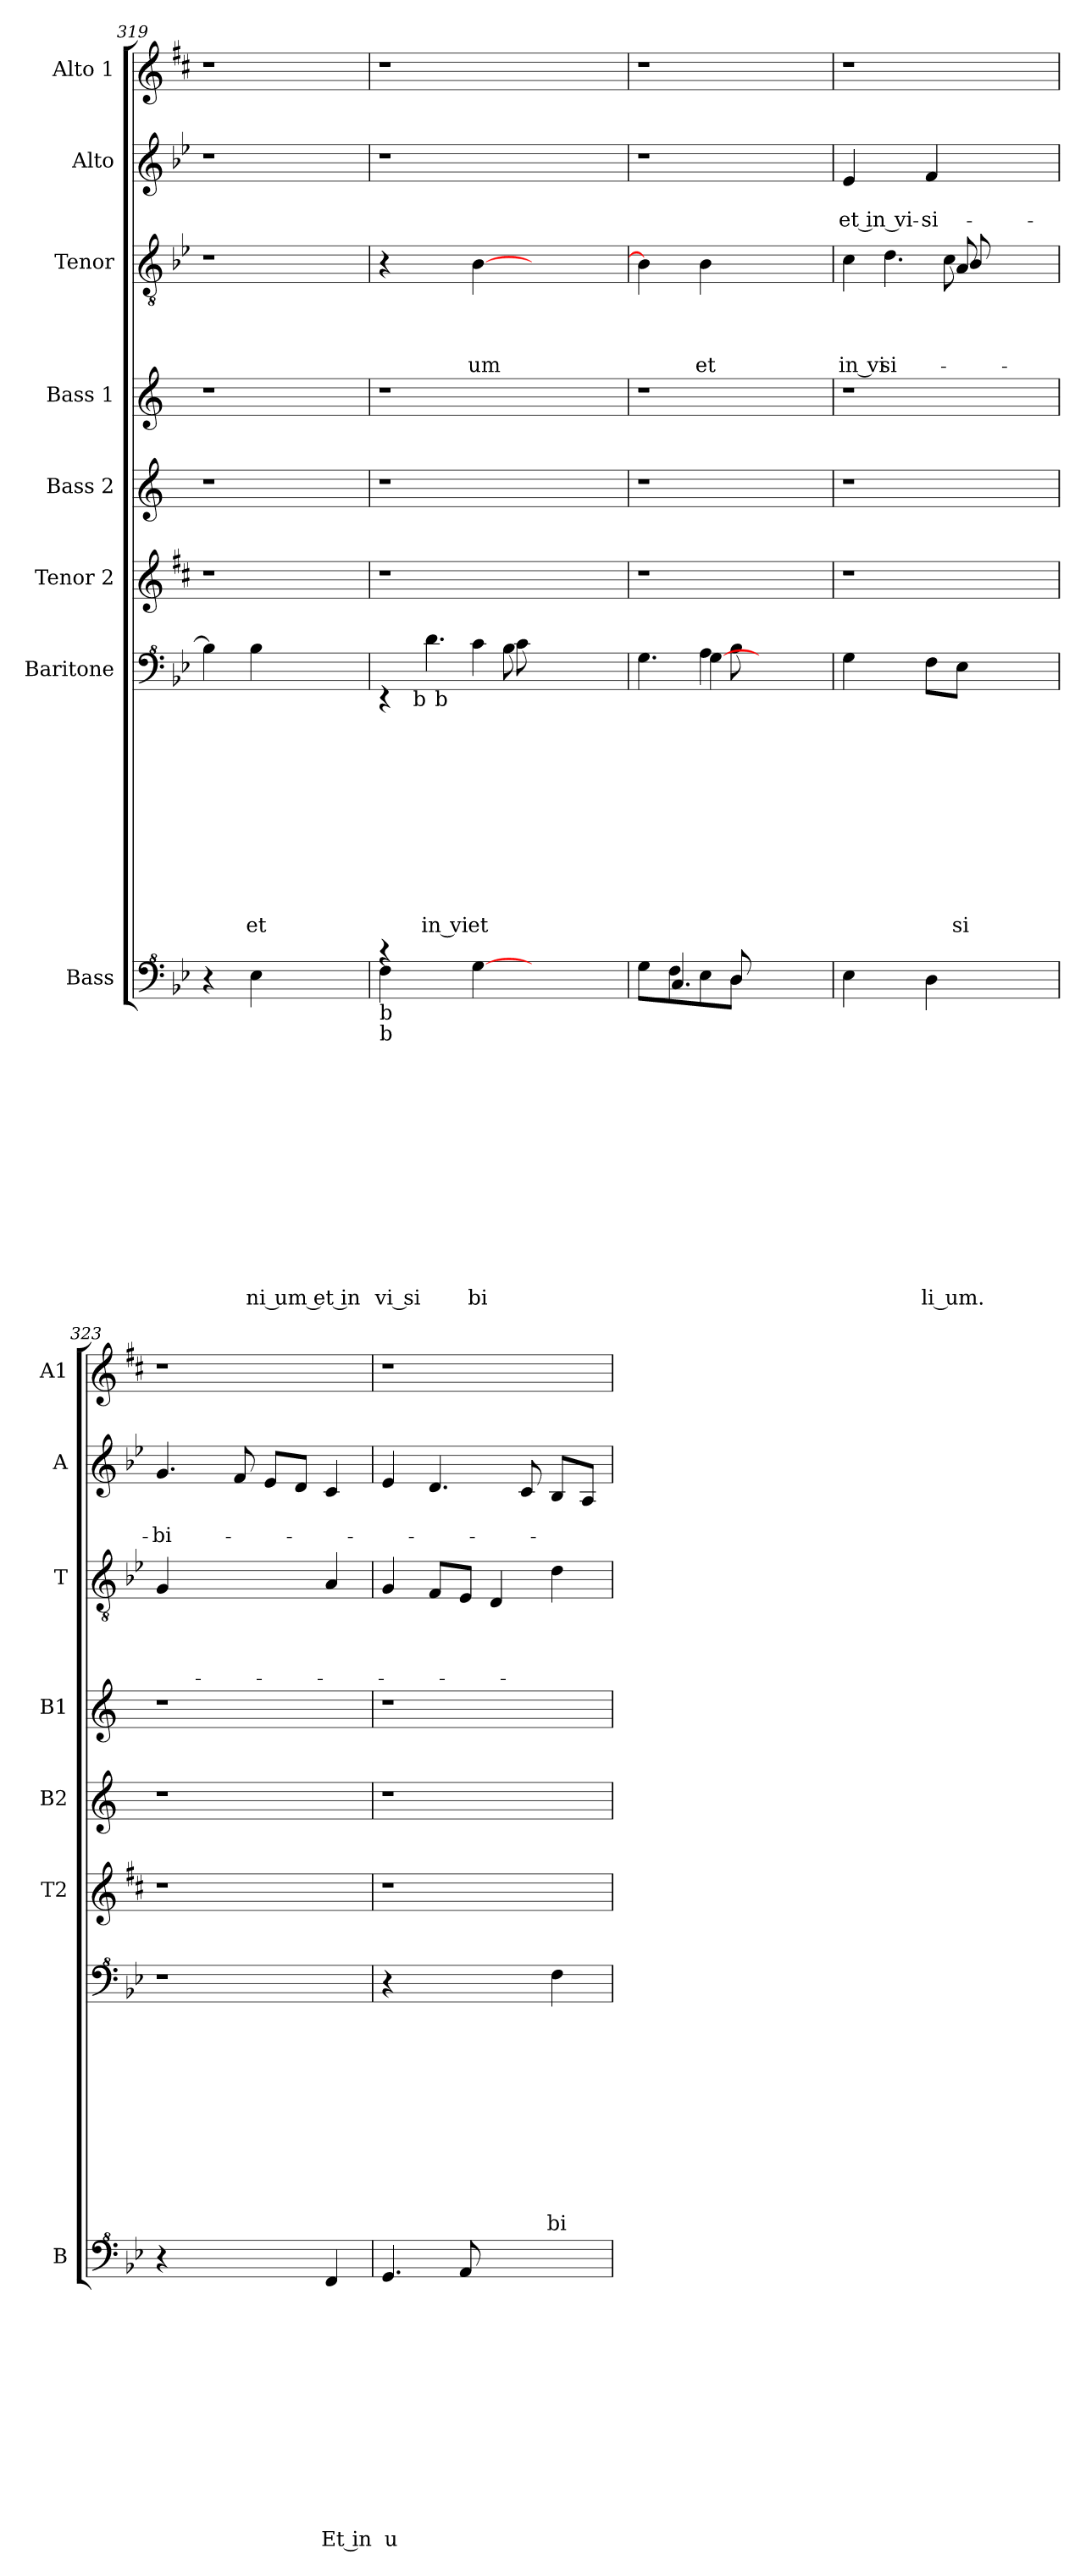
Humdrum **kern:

**kern	**text	**text	**text	**text	**text	**text	**text	**text	**text	**text	**text	**text	**text	**kern	**text	**text	**text	**text	**text	**text	**text	**text	**text	**text	**text	**kern	**kern	**kern	**kern	**text	**text	**text	**text	**kern	**text	**text	**kern
*part8	*part8	*part8	*part8	*part8	*part8	*part8	*part8	*part8	*part8	*part8	*part8	*part8	*part8	*part7	*part7	*part7	*part7	*part7	*part7	*part7	*part7	*part7	*part7	*part7	*part7	*part6	*part5	*part4	*part3	*part3	*part3	*part3	*part3	*part2	*part2	*part2	*part1
*staff8	*staff8	*staff8	*staff8	*staff8	*staff8	*staff8	*staff8	*staff8	*staff8	*staff8	*staff8	*staff8	*staff8	*staff7	*staff7	*staff7	*staff7	*staff7	*staff7	*staff7	*staff7	*staff7	*staff7	*staff7	*staff7	*staff6	*staff5	*staff4	*staff3	*staff3	*staff3	*staff3	*staff3	*staff2	*staff2	*staff2	*staff1
*I"Bass	*	*	*	*	*	*	*	*	*	*	*	*	*	*I"Baritone	*	*	*	*	*	*	*	*	*	*	*	*I"Tenor 2	*I"Bass 2	*I"Bass 1	*I"Tenor	*	*	*	*	*I"Alto	*	*	*I"Alto 1
*I'B	*	*	*	*	*	*	*	*	*	*	*	*	*	*	*	*	*	*	*	*	*	*	*	*	*	*I'T2	*I'B2	*I'B1	*I'T	*	*	*	*	*I'A	*	*	*I'A1
*clefF^4	*	*	*	*	*	*	*	*	*	*	*	*	*	*clefF^4	*	*	*	*	*	*	*	*	*	*	*	*clefG2	*clefG2	*clefG2	*clefGv2	*	*	*	*	*clefG2	*	*	*clefG2
*	*	*	*	*	*	*	*	*	*	*	*	*	*	*	*	*	*	*	*	*	*	*	*	*	*	*ITrd1c2	*	*	*ITrd1c2	*	*	*	*	*ITrd1c2	*	*	*ITrd1c2
*k[b-e-]	*	*	*	*	*	*	*	*	*	*	*	*	*	*k[b-e-]	*	*	*	*	*	*	*	*	*	*	*	*k[]	*k[]	*k[]	*k[b-e-a-d-]	*	*	*	*	*k[b-e-a-d-]	*	*	*k[]
*B-:	*	*	*	*	*	*	*	*	*	*	*	*	*	*B-:	*	*	*	*	*	*	*	*	*	*	*	*C:	*C:	*C:	*A-:	*	*	*	*	*A-:	*	*	*C:
=319	=319	=319	=319	=319	=319	=319	=319	=319	=319	=319	=319	=319	=319	=319	=319	=319	=319	=319	=319	=319	=319	=319	=319	=319	=319	=319	=319	=319	=319	=319	=319	=319	=319	=319	=319	=319	=319
4r	.	.	.	.	.	.	.	.	.	.	.	.	.	4b-\]	.	.	.	.	.	.	.	.	.	.	.	1r	1r	1r	1r	.	.	.	.	1r	.	.	1r
!	!	!	!	!	!	!	!	!	!	!	!	!	!LO:LY:b:rj	!	!	!	!	!	!	!	!	!	!	!	!LO:LY:b	!	!	!	!	!	!	!	!	!	!	!	!
4e-\	.	.	.	.	.	.	.	.	.	.	.	.	ni um et in	4b-\	.	.	.	.	.	.	.	.	.	.	et	.	.	.	.	.	.	.	.	.	.	.	.
2ryy	.	.	.	.	.	.	.	.	.	.	.	.	.	2ryy	.	.	.	.	.	.	.	.	.	.	.	.	.	.	.	.	.	.	.	.	.	.	.
!!LO:PB:g=z
=320	=320	=320	=320	=320	=320	=320	=320	=320	=320	=320	=320	=320	=320	=320	=320	=320	=320	=320	=320	=320	=320	=320	=320	=320	=320	=320	=320	=320	=320	=320	=320	=320	=320	=320	=320	=320	=320
*^	*	*	*	*	*	*	*	*	*	*	*	*	*	*	*	*	*	*	*	*	*	*	*	*	*	*	*	*	*	*	*	*	*	*	*	*	*
!LO:TX:b:t=b	!	!	!	!	!	!	!	!	!	!	!	!	!	!	!	!	!	!	!	!	!	!	!	!	!	!	!	!	!	!	!	!	!	!	!	!	!	!
!LO:TX:b:t=b	!	!	!	!	!	!	!	!	!	!	!	!	!	!	!	!	!	!	!	!	!	!	!	!	!	!	!	!	!	!	!	!	!	!	!	!	!	!
!	!	!	!	!	!	!	!	!	!	!	!	!	!	!LO:LY:b:rj	!	!	!	!	!	!	!	!	!	!	!	!	!	!	!	!	!	!	!	!	!	!	!	!
*	*	*	*	*	*	*	*	*	*	*	*	*	*	*	*^	*	*	*	*	*	*	*	*	*	*	*	*	*	*	*	*	*	*	*	*	*	*	*
*	*	*	*	*	*	*	*	*	*	*	*	*	*	*	*	*^	*	*	*	*	*	*	*	*	*	*	*	*	*	*	*	*	*	*	*	*	*	*	*
*	*	*	*	*	*	*	*	*	*	*	*	*	*	*	*	*	*^	*	*	*	*	*	*	*	*	*	*	*	*	*	*	*	*	*	*	*	*	*	*	*
4rcc	4f\	.	.	.	.	.	.	.	.	.	.	.	.	vi si	16ryy	4rE	8ryy	4.ryy	.	.	.	.	.	.	.	.	.	.	.	1r	1r	1r	4r	.	.	.	.	1r	.	.	1r
.	.	.	.	.	.	.	.	.	.	.	.	.	.	.	32ryy	.	.	.	.	.	.	.	.	.	.	.	.	.	.	.	.	.	.	.	.	.	.	.	.	.	.
!	!	!	!	!	!	!	!	!	!	!	!	!	!	!	!LO:TX:b:t=b	!	!	!	!	!	!	!	!	!	!	!	!	!	!	!	!	!	!	!	!	!	!	!	!	!	!
.	.	.	.	.	.	.	.	.	.	.	.	.	.	.	32.ryy	.	.	.	.	.	.	.	.	.	.	.	.	.	.	.	.	.	.	.	.	.	.	.	.	.	.
!	!	!	!	!	!	!	!	!	!	!	!	!	!	!	!	!	!	!	!	!	!	!	!	!	!	!	!	!	!LO:LY:b	!	!	!	!	!	!	!	!	!	!	!	!
.	.	.	.	.	.	.	.	.	.	.	.	.	.	.	.	.	4.dd\	.	.	.	.	.	.	.	.	.	.	.	in vi	.	.	.	.	.	.	.	.	.	.	.	.
!	!	!	!	!	!	!	!	!	!	!	!	!	!	!	!LO:TX:b:t=b	!	!	!	!	!	!	!	!	!	!	!	!	!	!	!	!	!	!	!	!	!	!	!	!	!	!
.	.	.	.	.	.	.	.	.	.	.	.	.	.	.	32.ryy	.	.	.	.	.	.	.	.	.	.	.	.	.	.	.	.	.	.	.	.	.	.	.	.	.	.
.	.	.	.	.	.	.	.	.	.	.	.	.	.	.	8.ryy	.	.	.	.	.	.	.	.	.	.	.	.	.	.	.	.	.	.	.	.	.	.	.	.	.	.
!	!	!	!	!	!	!	!	!	!	!	!	!	!	!LO:LY:b	!	!	!	!	!	!	!	!	!	!	!	!	!	!	!LO:LY:b	!	!	!	!	!	!	!	!LO:LY:b	!	!	!	!
2ryy	[>4g\	.	.	.	.	.	.	.	.	.	.	.	.	bi	.	4cc\	.	.	.	.	.	.	.	.	.	.	.	.	et	.	.	.	[>4A-\	.	.	.	um	.	.	.	.
.	.	.	.	.	.	.	.	.	.	.	.	.	.	.	8b-\	.	.	8cc\	.	.	.	.	.	.	.	.	.	.	.	.	.	.	.	.	.	.	.	.	.	.	.
.	2ryy	.	.	.	.	.	.	.	.	.	.	.	.	.	2ryy	2ryy	2ryy	2ryy	.	.	.	.	.	.	.	.	.	.	.	.	.	.	2ryy	.	.	.	.	.	.	.	.
4ryy	.	.	.	.	.	.	.	.	.	.	.	.	.	.	.	.	.	.	.	.	.	.	.	.	.	.	.	.	.	.	.	.	.	.	.	.	.	.	.	.	.
*	*	*	*	*	*	*	*	*	*	*	*	*	*	*	*	*	*v	*v	*	*	*	*	*	*	*	*	*	*	*	*	*	*	*	*	*	*	*	*	*	*	*
=321	=321	=321	=321	=321	=321	=321	=321	=321	=321	=321	=321	=321	=321	=321	=321	=321	=321	=321	=321	=321	=321	=321	=321	=321	=321	=321	=321	=321	=321	=321	=321	=321	=321	=321	=321	=321	=321	=321	=321	=321
*	*^	*	*	*	*	*	*	*	*	*	*	*	*	*	*	*	*	*	*	*	*	*	*	*	*	*	*	*	*	*	*	*	*	*	*	*	*	*	*	*
8g\L	8ryy	4.ryy	.	.	.	.	.	.	.	.	.	.	.	.	.	4.g\	4ryy	4ryy	.	.	.	.	.	.	.	.	.	.	.	1r	1r	1r	4A-\]	.	.	.	.	1r	.	.	1r
8f\	4.c/	.	.	.	.	.	.	.	.	.	.	.	.	.	.	.	.	.	.	.	.	.	.	.	.	.	.	.	.	.	.	.	.	.	.	.	.	.	.	.	.
!	!	!	!	!	!	!	!	!	!	!	!	!	!	!	!	!	!	!	!	!	!	!	!	!	!	!	!	!	!	!	!	!	!	!	!	!	!LO:LY:b	!	!	!	!
8e-\	.	.	.	.	.	.	.	.	.	.	.	.	.	.	.	.	4a\	[>4g\	.	.	.	.	.	.	.	.	.	.	.	.	.	.	4A-\	.	.	.	et	.	.	.	.
8d\J	.	8d/	.	.	.	.	.	.	.	.	.	.	.	.	.	8b-\	.	.	.	.	.	.	.	.	.	.	.	.	.	.	.	.	.	.	.	.	.	.	.	.	.
2ryy	2ryy	2ryy	.	.	.	.	.	.	.	.	.	.	.	.	.	2ryy	2ryy	2ryy	.	.	.	.	.	.	.	.	.	.	.	.	.	.	2ryy	.	.	.	.	.	.	.	.
=322	=322	=322	=322	=322	=322	=322	=322	=322	=322	=322	=322	=322	=322	=322	=322	=322	=322	=322	=322	=322	=322	=322	=322	=322	=322	=322	=322	=322	=322	=322	=322	=322	=322	=322	=322	=322	=322	=322	=322	=322	=322
!	!	!	!	!	!	!	!	!	!	!	!	!	!	!	!	!	!	!	!	!	!	!	!	!	!	!	!	!	!	!	!	!	!	!	!	!	!LO:LY:b	!	!	!LO:LY:b:rj	!
*	*	*	*	*	*	*	*	*	*	*	*	*	*	*	*	*	*	*	*	*	*	*	*	*	*	*	*	*	*	*	*	*	*^	*	*	*	*	*	*	*	*
*	*	*	*	*	*	*	*	*	*	*	*	*	*	*	*	*	*	*	*	*	*	*	*	*	*	*	*	*	*	*	*	*	*	*^	*	*	*	*	*	*	*	*
*v	*v	*v	*	*	*	*	*	*	*	*	*	*	*	*	*	*	*	*	*	*	*	*	*	*	*	*	*	*	*	*	*	*	*	*	*^	*	*	*	*	*	*	*	*
*	*	*	*	*	*	*	*	*	*	*	*	*	*	*v	*v	*v	*	*	*	*	*	*	*	*	*	*	*	*	*	*	*	*	*	*	*	*	*	*	*	*	*	*
4e-\	.	.	.	.	.	.	.	.	.	.	.	.	.	4g\	.	.	.	.	.	.	.	.	.	.	.	1r	1r	1r	4B-\	8ryy	4.ryy	4.ryy	.	.	.	in vi-	4d-/	.	et in vi-	1r
!	!	!	!	!	!	!	!	!	!	!	!	!	!	!	!	!	!	!	!	!	!	!	!	!	!	!	!	!	!	!	!	!	!	!	!	!LO:LY:b	!	!	!	!
.	.	.	.	.	.	.	.	.	.	.	.	.	.	.	.	.	.	.	.	.	.	.	.	.	.	.	.	.	.	4.c\	.	.	.	.	.	-si-	.	.	.	.
!	!	!	!	!	!	!	!	!	!	!	!	!	!LO:LY:b	!	!	!	!	!	!	!	!	!	!	!	!	!	!	!	!	!	!	!	!	!	!	!	!	!	!LO:LY:b	!
4d\	.	.	.	.	.	.	.	.	.	.	.	.	li um.	8f\L	.	.	.	.	.	.	.	.	.	.	.	.	.	.	8ryy	.	.	.	.	.	.	.	4e-/	.	-si-	.
!	!	!	!	!	!	!	!	!	!	!	!	!	!	!	!	!	!	!	!	!	!	!	!	!	!LO:LY:b	!	!	!	!	!	!	!	!	!	!	!	!	!	!	!
.	.	.	.	.	.	.	.	.	.	.	.	.	.	8e-\J	.	.	.	.	.	.	.	.	.	.	si	.	.	.	8G/	.	8B-\	8A-/	.	.	.	.	.	.	.	.
2ryy	.	.	.	.	.	.	.	.	.	.	.	.	.	2ryy	.	.	.	.	.	.	.	.	.	.	.	.	.	.	2ryy	2ryy	2ryy	2ryy	.	.	.	.	2ryy	.	.	.
=323	=323	=323	=323	=323	=323	=323	=323	=323	=323	=323	=323	=323	=323	=323	=323	=323	=323	=323	=323	=323	=323	=323	=323	=323	=323	=323	=323	=323	=323	=323	=323	=323	=323	=323	=323	=323	=323	=323	=323	=323
!	!	!	!	!	!	!	!	!	!	!	!	!	!	!	!	!	!	!	!	!	!	!	!	!	!	!	!	!	!	!	!	!	!	!	!	!	!	!	!LO:LY:b	!
*	*	*	*	*	*	*	*	*	*	*	*	*	*	*	*	*	*	*	*	*	*	*	*	*	*	*	*	*	*v	*v	*v	*v	*	*	*	*	*	*	*	*
4r	.	.	.	.	.	.	.	.	.	.	.	.	.	1r	.	.	.	.	.	.	.	.	.	.	.	1r	1r	1r	4F/	.	.	.	.	4.f/	.	-bi-	1r
2ryy	.	.	.	.	.	.	.	.	.	.	.	.	.	.	.	.	.	.	.	.	.	.	.	.	.	.	.	.	2ryy	.	.	.	.	.	.	.	.
.	.	.	.	.	.	.	.	.	.	.	.	.	.	.	.	.	.	.	.	.	.	.	.	.	.	.	.	.	.	.	.	.	.	8e-/	.	.	.
.	.	.	.	.	.	.	.	.	.	.	.	.	.	.	.	.	.	.	.	.	.	.	.	.	.	.	.	.	.	.	.	.	.	8d-/L	.	.	.
.	.	.	.	.	.	.	.	.	.	.	.	.	.	.	.	.	.	.	.	.	.	.	.	.	.	.	.	.	.	.	.	.	.	8c/J	.	.	.
!	!	!	!	!	!	!	!	!	!	!	!	!	!LO:LY:b:rj	!	!	!	!	!	!	!	!	!	!	!	!	!	!	!	!	!	!	!	!	!	!	!	!
4F/	.	.	.	.	.	.	.	.	.	.	.	.	Et in	.	.	.	.	.	.	.	.	.	.	.	.	.	.	.	4G/	.	.	.	.	4B-/	.	.	.
=324	=324	=324	=324	=324	=324	=324	=324	=324	=324	=324	=324	=324	=324	=324	=324	=324	=324	=324	=324	=324	=324	=324	=324	=324	=324	=324	=324	=324	=324	=324	=324	=324	=324	=324	=324	=324	=324
!	!	!	!	!	!	!	!	!	!	!	!	!	!LO:LY:b	!	!	!	!	!	!	!	!	!	!	!	!	!	!	!	!	!	!	!	!	!	!	!	!
4.G/	.	.	.	.	.	.	.	.	.	.	.	.	u	4r	.	.	.	.	.	.	.	.	.	.	.	1r	1r	1r	4F/	.	.	.	.	4d-/	.	.	1r
.	.	.	.	.	.	.	.	.	.	.	.	.	.	2ryy	.	.	.	.	.	.	.	.	.	.	.	.	.	.	8E-/L	.	.	.	.	4.c/	.	.	.
8A/	.	.	.	.	.	.	.	.	.	.	.	.	.	.	.	.	.	.	.	.	.	.	.	.	.	.	.	.	8D-/J	.	.	.	.	.	.	.	.
2ryy	.	.	.	.	.	.	.	.	.	.	.	.	.	.	.	.	.	.	.	.	.	.	.	.	.	.	.	.	4C/	.	.	.	.	.	.	.	.
.	.	.	.	.	.	.	.	.	.	.	.	.	.	.	.	.	.	.	.	.	.	.	.	.	.	.	.	.	.	.	.	.	.	8B-/	.	.	.
!	!	!	!	!	!	!	!	!	!	!	!	!	!	!	!	!	!	!	!	!	!	!	!	!	!LO:LY:b:rj	!	!	!	!	!	!	!	!	!	!	!	!
.	.	.	.	.	.	.	.	.	.	.	.	.	.	4f\	.	.	.	.	.	.	.	.	.	.	bi	.	.	.	4c\	.	.	.	.	8A-/L	.	.	.
.	.	.	.	.	.	.	.	.	.	.	.	.	.	.	.	.	.	.	.	.	.	.	.	.	.	.	.	.	.	.	.	.	.	8G/J	.	.	.
=	=	=	=	=	=	=	=	=	=	=	=	=	=	=	=	=	=	=	=	=	=	=	=	=	=	=	=	=	=	=	=	=	=	=	=	=	=
*-	*-	*-	*-	*-	*-	*-	*-	*-	*-	*-	*-	*-	*-	*-	*-	*-	*-	*-	*-	*-	*-	*-	*-	*-	*-	*-	*-	*-	*-	*-	*-	*-	*-	*-	*-	*-	*-
